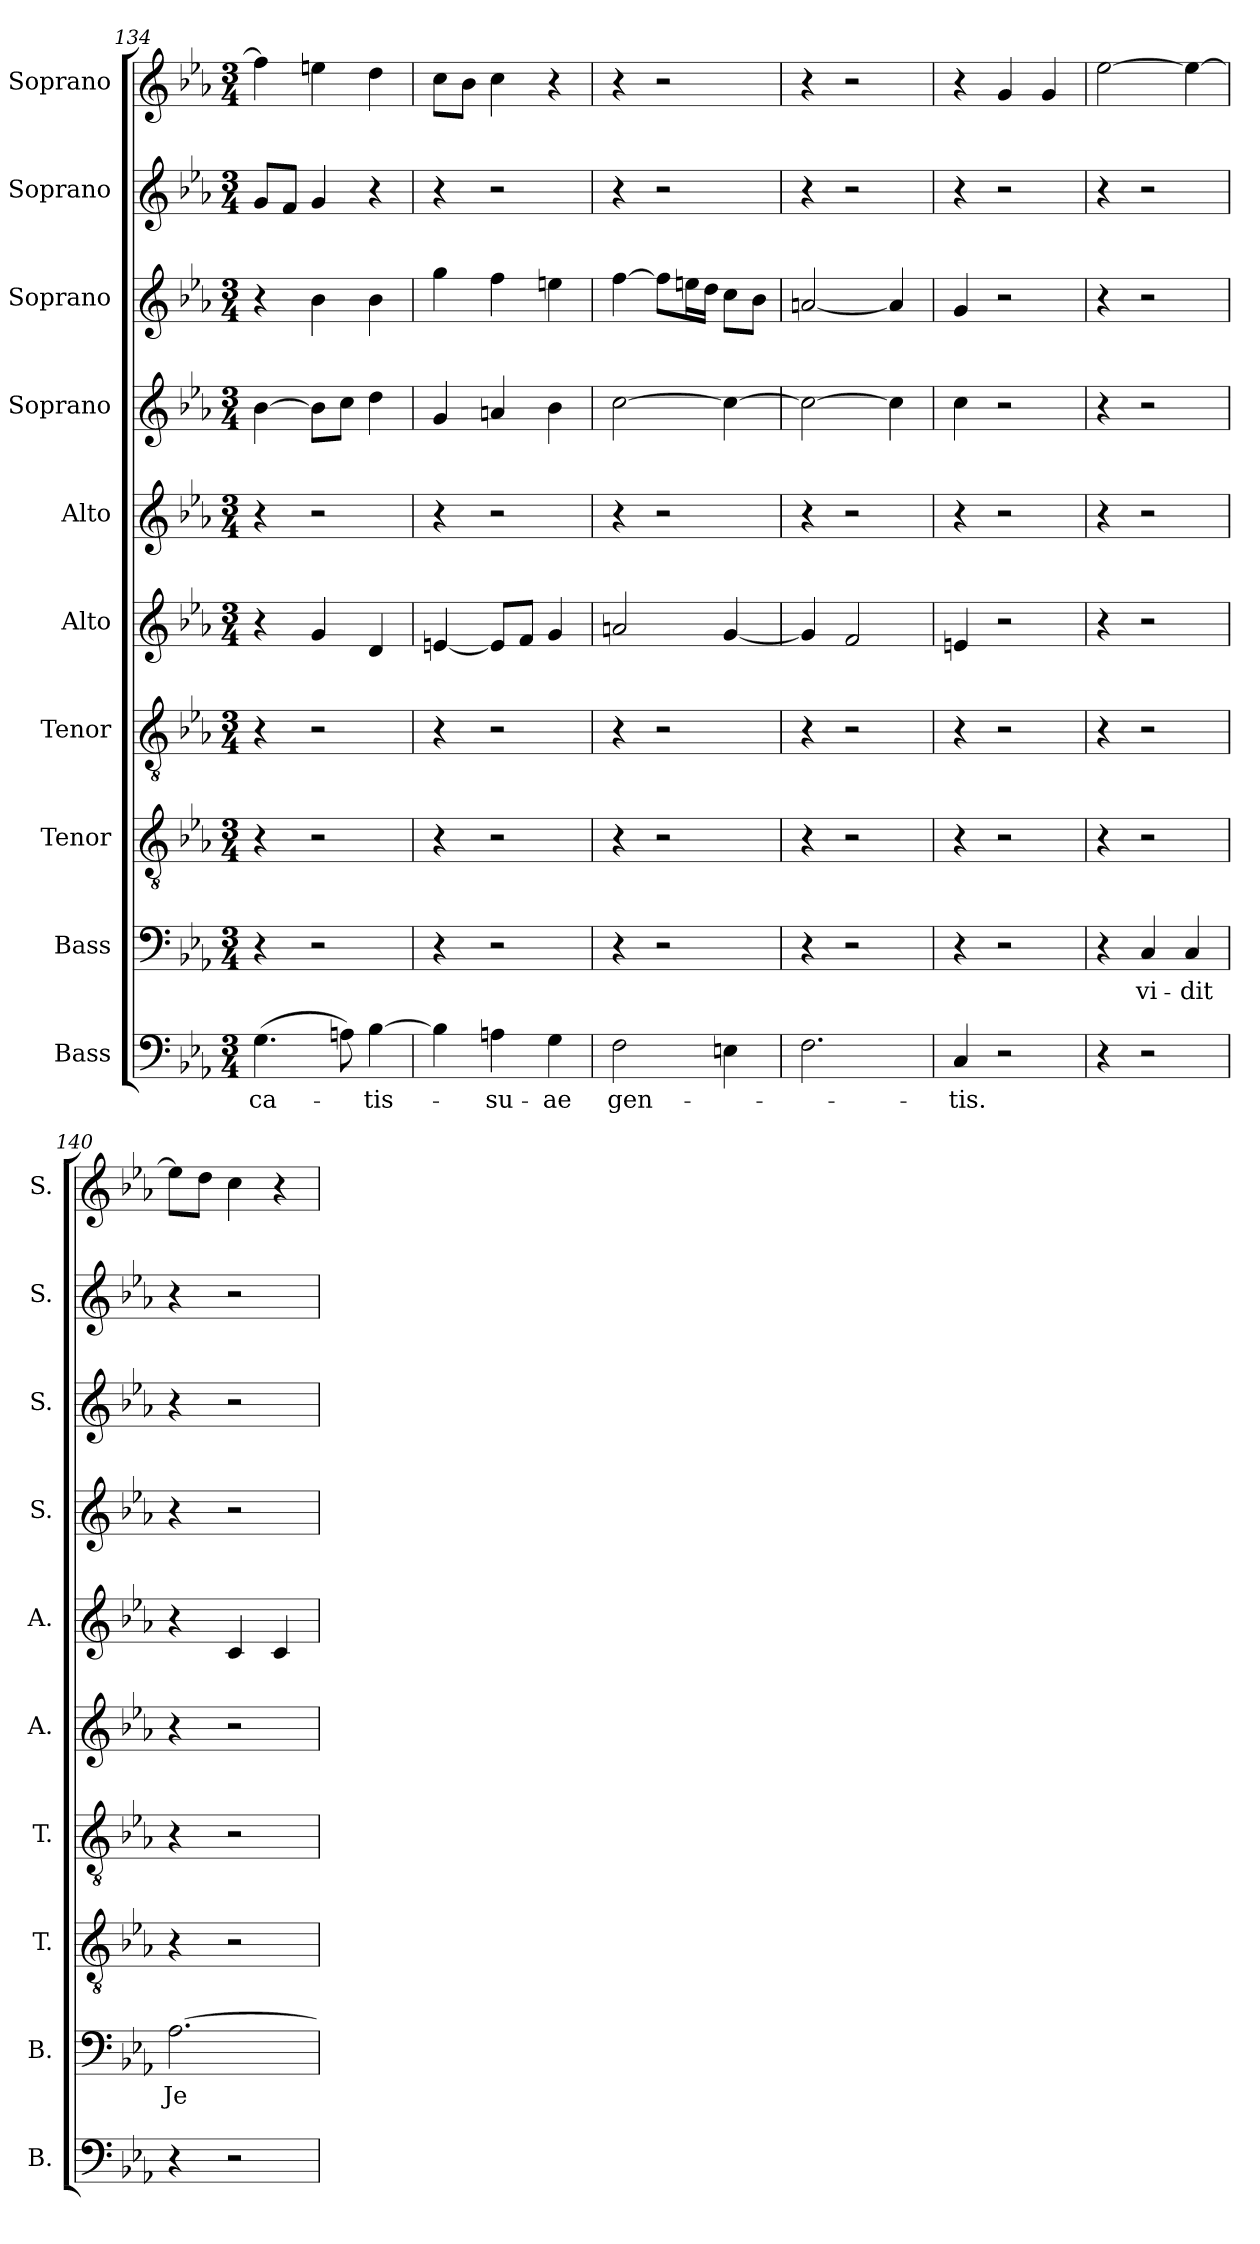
**kern	**text	**kern	**text	**kern	**kern	**kern	**kern	**kern	**kern	**kern	**kern
*part10	*part10	*part9	*part9	*part8	*part7	*part6	*part5	*part4	*part3	*part2	*part1
*staff10	*staff10	*staff9	*staff9	*staff8	*staff7	*staff6	*staff5	*staff4	*staff3	*staff2	*staff1
*I"Bass	*	*I"Bass	*	*I"Tenor	*I"Tenor	*I"Alto	*I"Alto	*I"Soprano	*I"Soprano	*I"Soprano	*I"Soprano
*I'B.	*	*I'B.	*	*I'T.	*I'T.	*I'A.	*I'A.	*I'S.	*I'S.	*I'S.	*I'S.
*clefF4	*	*clefF4	*	*clefGv2	*clefGv2	*clefG2	*clefG2	*clefG2	*clefG2	*clefG2	*clefG2
*k[b-e-a-]	*	*k[b-e-a-]	*	*k[b-e-a-]	*k[b-e-a-]	*k[b-e-a-]	*k[b-e-a-]	*k[b-e-a-]	*k[b-e-a-]	*k[b-e-a-]	*k[b-e-a-]
*M3/4	*	*M3/4	*	*M3/4	*M3/4	*M3/4	*M3/4	*M3/4	*M3/4	*M3/4	*M3/4
=134	=134	=134	=134	=134	=134	=134	=134	=134	=134	=134	=134
(4.G\	-ca-	4r	.	4r	4r	4r	4r	[4b-\	4r	8g/L	4ff\]
.	.	.	.	.	.	.	.	.	.	8f/J	.
.	.	2r	.	2r	2r	4g/	2r	8b-\L]	4b-\	4g/	4een\
8An\)	.	.	.	.	.	.	.	8cc\J	.	.	.
[4B-\	-tis-	.	.	.	.	4d/	.	4dd\	4b-\	4r	4dd\
=135	=135	=135	=135	=135	=135	=135	=135	=135	=135	=135	=135
4B-\]	.	4r	.	4r	4r	[4en/	4r	4g/	4gg\	4r	8cc\L
.	.	.	.	.	.	.	.	.	.	.	8b-\J
4An\	-su-	2r	.	2r	2r	8e/L]	2r	4an/	4ff\	2r	4cc\
.	.	.	.	.	.	8f/J	.	.	.	.	.
4G\	-ae	.	.	.	.	4g/	.	4b-\	4een\	.	4r
!!LO:PB:g=z
=136	=136	=136	=136	=136	=136	=136	=136	=136	=136	=136	=136
2F\	gen-	4r	.	4r	4r	2an/	4r	[2cc\	[4ff\	4r	4r
.	.	2r	.	2r	2r	.	2r	.	8ff\L]	2r	2r
.	.	.	.	.	.	.	.	.	16een\L	.	.
.	.	.	.	.	.	.	.	.	16dd\JJ	.	.
4En\	.	.	.	.	.	[4g/	.	4cc\_	8cc\L	.	.
.	.	.	.	.	.	.	.	.	8b-\J	.	.
=137	=137	=137	=137	=137	=137	=137	=137	=137	=137	=137	=137
2.F\	.	4r	.	4r	4r	4g/]	4r	2cc\_	[2an/	4r	4r
.	.	2r	.	2r	2r	2f/	2r	.	.	2r	2r
.	.	.	.	.	.	.	.	4cc\]	4a/]	.	.
=138	=138	=138	=138	=138	=138	=138	=138	=138	=138	=138	=138
4C/	-tis.	4r	.	4r	4r	4en/	4r	4cc\	4g/	4r	4r
2r	.	2r	.	2r	2r	2r	2r	2r	2r	2r	4g/
.	.	.	.	.	.	.	.	.	.	.	4g/
=139	=139	=139	=139	=139	=139	=139	=139	=139	=139	=139	=139
4r	.	4r	.	4r	4r	4r	4r	4r	4r	4r	[2ee-\
2r	.	4C/	vi-	2r	2r	2r	2r	2r	2r	2r	.
.	.	4C/	-dit	.	.	.	.	.	.	.	4ee-\_
=140	=140	=140	=140	=140	=140	=140	=140	=140	=140	=140	=140
4r	.	[2.A-\	Je-	4r	4r	4r	4r	4r	4r	4r	8ee-\L]
.	.	.	.	.	.	.	.	.	.	.	8dd\J
2r	.	.	.	2r	2r	2r	4c/	2r	2r	2r	4cc\
.	.	.	.	.	.	.	4c/	.	.	.	4r
=	=	=	=	=	=	=	=	=	=	=	=
*-	*-	*-	*-	*-	*-	*-	*-	*-	*-	*-	*-
